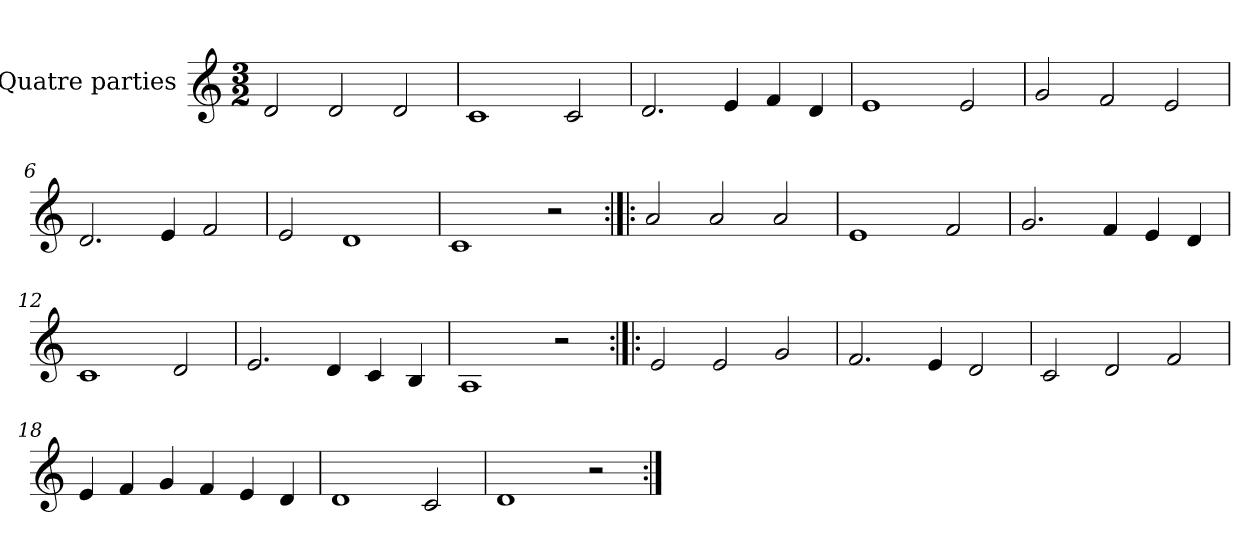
**kern
*part1
*staff1
*I"Quatre parties
*clefG2
*k[]
*M3/2
*MM180
=1
2d/
2d/
2d/
=2
1c
2c/
=3
2.d/
4e/
4f/
4d/
=4
1e
2e/
=5
2g/
2f/
2e/
=6
2.d/
4e/
2f/
=7
2e/
1d
=8
1c
2r
=9:|!|:
2a/
2a/
2a/
=10
1e
2f/
=11
2.g/
4f/
4e/
4d/
=12
1c
2d/
=13
2.e/
4d/
4c/
4B/
=14
1A
2r
=15:|!|:
2e/
2e/
2g/
=16
2.f/
4e/
2d/
=17
2c/
2d/
2f/
=18
4e/
4f/
4g/
4f/
4e/
4d/
=19
1d
2c/
=20
1d
2r
=:|!
*-
